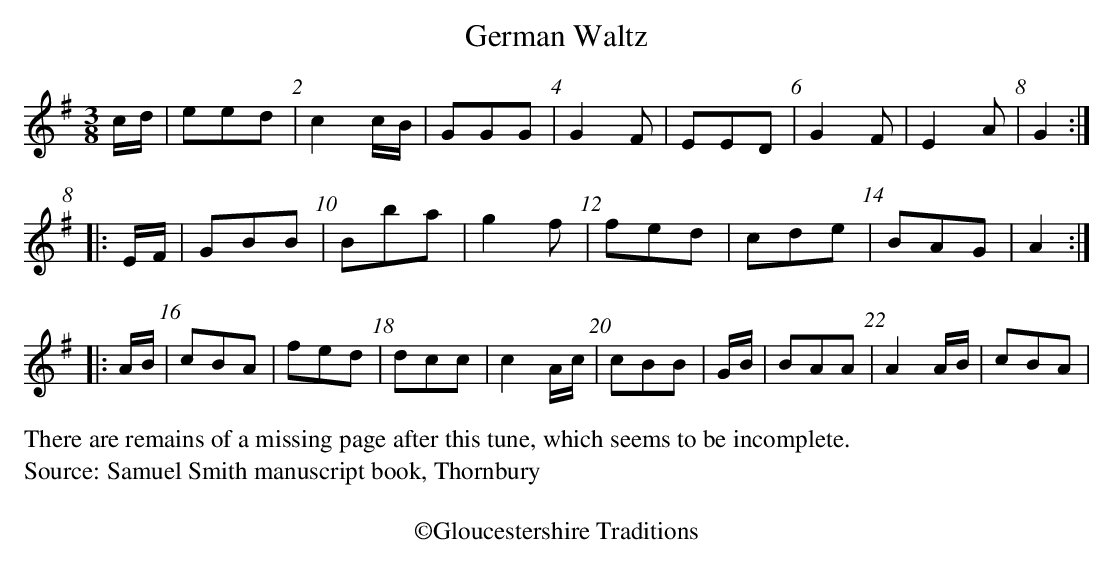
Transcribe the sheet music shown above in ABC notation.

X:1
T:German Waltz
L:1/8
M:3/8
K:G
c/d/|eed | c2c/B/ | GGG | G2F | EED | G2F | E2A | G2:|
|:E/F/ |GBB | Bba | g2f | fed | cde | BAG | A2:|
|:A/B/|cBA | fed | dcc | c2 A/c/ | cBB | G/B/|BAA | A2A/B/ | cBA |
